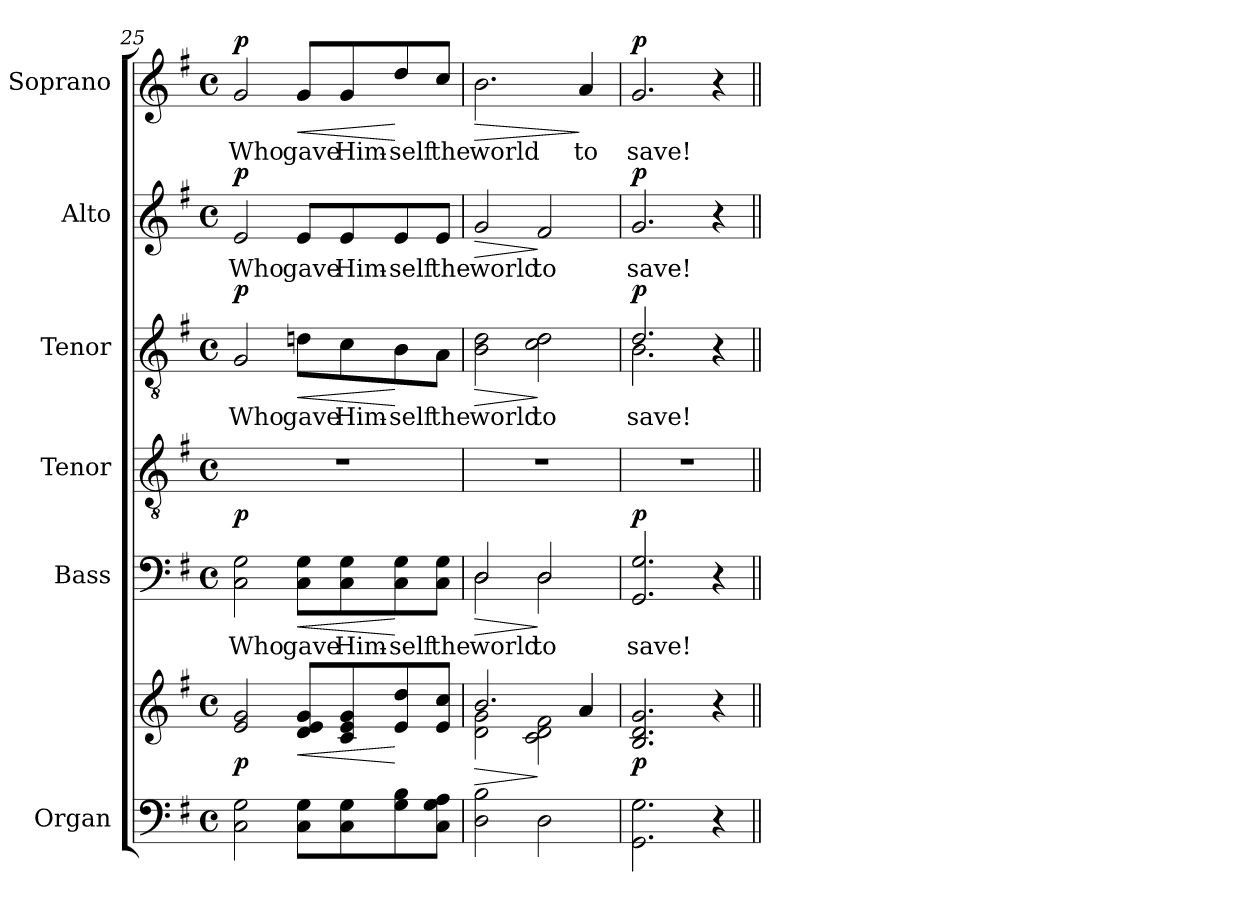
**kern	**kern	**dynam	**kern	**text	**dynam	**kern	**kern	**text	**dynam	**kern	**text	**dynam	**kern	**text	**dynam
*part6	*part6	*part6	*part5	*part5	*part5	*part4	*part3	*part3	*part3	*part2	*part2	*part2	*part1	*part1	*part1
*staff7	*staff6	*staff6/7	*staff5	*staff5	*staff5	*staff4	*staff3	*staff3	*staff3	*staff2	*staff2	*staff2	*staff1	*staff1	*staff1
*I"Organ	*	*	*I"Bass	*	*	*I"Tenor	*I"Tenor	*	*	*I"Alto	*	*	*I"Soprano	*	*
*I'Org.	*	*	*I'B.	*	*	*I'T.	*I'T.	*	*	*I'A.	*	*	*I'S.	*	*
*clefF4	*clefG2	*	*clefF4	*	*	*clefGv2	*clefGv2	*	*	*clefG2	*	*	*clefG2	*	*
*	*	*	*	*	*	*ITrd7c12	*ITrd7c12	*	*	*	*	*	*	*	*
*k[f#]	*k[f#]	*	*k[f#]	*	*	*k[f#]	*k[f#]	*	*	*k[f#]	*	*	*k[f#]	*	*
*G:	*G:	*	*G:	*	*	*G:	*G:	*	*	*G:	*	*	*G:	*	*
*M4/4	*M4/4	*	*M4/4	*	*	*M4/4	*M4/4	*	*	*M4/4	*	*	*M4/4	*	*
*met(c)	*met(c)	*	*met(c)	*	*	*met(c)	*met(c)	*	*	*met(c)	*	*	*met(c)	*	*
=25	=25	=25	=25	=25	=25	=25	=25	=25	=25	=25	=25	=25	=25	=25	=25
!	!	!	!	!LO:LY:b:color=#000000	!	!	!	!	!	!	!	!	!	!	!
!	!	!	!	!	!	!	!	!LO:LY:b:color=#000000	!	!	!	!	!	!	!
!	!	!	!	!	!	!	!	!	!	!	!LO:LY:b:color=#000000	!	!	!	!
!	!	!	!	!	!	!	!	!	!	!	!	!	!	!LO:LY:b:color=#000000	!
2Ci\ 2Gi	2ei/ 2gi	p	2Ci\ 2Gi	Who	p	1r	2GGi/	Who	p	2ei/	Who	p	2gi/	Who	p
!	!	!LO:HP:b	!	!	!	!	!	!	!	!	!	!	!	!	!
!	!	!	!	!LO:LY:b:color=#000000	!LO:HP:b	!	!	!	!	!	!	!	!	!	!
!	!	!	!	!	!	!	!	!LO:LY:b:color=#000000	!LO:HP:b	!	!	!	!	!	!
!	!	!	!	!	!	!	!	!	!	!	!LO:LY:b:color=#000000	!	!	!	!
!	!	!	!	!	!	!	!	!	!	!	!	!	!	!LO:LY:b:color=#000000	!LO:HP:b
8Ci\ 8GiL	8di/ 8ei 8giL	<	8Ci\ 8GiL	gave	<	.	8Dni\L	gave	<	8ei/L	gave	.	8gi/L	gave	<
!	!	!	!	!LO:LY:b:color=#000000	!	!	!	!	!	!	!	!	!	!	!
!	!	!	!	!	!	!	!	!LO:LY:b:color=#000000	!	!	!	!	!	!	!
!	!	!	!	!	!	!	!	!	!	!	!LO:LY:b:color=#000000	!	!	!	!
!	!	!	!	!	!	!	!	!	!	!	!	!	!	!LO:LY:b:color=#000000	!
8Ci\ 8Gi	8ci/ 8ei 8gi	.	8Ci\ 8Gi	Him-	.	.	8Ci\	Him-	.	8ei/	Him-	.	8gi/	Him-	.
!	!	!	!	!LO:LY:b:color=#000000	!	!	!	!	!	!	!	!	!	!	!
!	!	!	!	!	!	!	!	!LO:LY:b:color=#000000	!	!	!	!	!	!	!
!	!	!	!	!	!	!	!	!	!	!	!LO:LY:b:color=#000000	!	!	!	!
!	!	!	!	!	!	!	!	!	!	!	!	!	!	!LO:LY:b:color=#000000	!
8Gi\ 8Bi	8ei/ 8ddi	[	8Ci\ 8Gi	-self	[	.	8BBi\	-self	[	8ei/	-self	.	8ddi/	-self	[
!	!	!	!	!LO:LY:b:color=#000000	!	!	!	!	!	!	!	!	!	!	!
!	!	!	!	!	!	!	!	!LO:LY:b:color=#000000	!	!	!	!	!	!	!
!	!	!	!	!	!	!	!	!	!	!	!LO:LY:b:color=#000000	!	!	!	!
!	!	!	!	!	!	!	!	!	!	!	!	!	!	!LO:LY:b:color=#000000	!
8Ci\ 8Gi 8AiJ	8ei/ 8cciJ	.	8Ci\ 8GiJ	the	.	.	8AAi\J	the	.	8ei/J	the	.	8cci/J	the	.
=26	=26	=26	=26	=26	=26	=26	=26	=26	=26	=26	=26	=26	=26	=26	=26
*	*^	*	*	*	*	*	*	*	*	*	*	*	*	*	*
!	!	!	!LO:HP:b	!	!	!	!	!	!	!	!	!	!	!	!	!
*	*	*	*	*^	*	*	*	*	*	*	*	*	*	*	*	*
!	!	!	!	!	!	!LO:LY:b:color=#000000	!LO:HP:b	!	!	!	!	!	!	!	!	!	!
!	!	!	!	!	!	!	!	!	!	!LO:LY:b:color=#000000	!LO:HP:b	!	!	!	!	!	!
!	!	!	!	!	!	!	!	!	!	!	!	!	!LO:LY:b:color=#000000	!LO:HP:b	!	!	!
!	!	!	!	!	!	!	!	!	!	!	!	!	!	!	!	!LO:LY:b:color=#000000	!LO:HP:b
2Di\ 2Bi	2.bi/	2di\ 2gi	>	2Di/	2Di\	world	>	1r	2BBi\ 2Di	world	>	2gi/	world	>	2.bi\	world	>
!	!	!	!	!	!	!LO:LY:b:color=#000000	!	!	!	!	!	!	!	!	!	!	!
!	!	!	!	!	!	!	!	!	!	!LO:LY:b:color=#000000	!	!	!	!	!	!	!
!	!	!	!	!	!	!	!	!	!	!	!	!	!LO:LY:b:color=#000000	!	!	!	!
2Di\	.	2ci\ 2di 2f#i	]	2Di/	2Di\	to	]	.	2Ci\ 2Di	to	]	2f#i/	to	]	.	.	.
!	!	!	!	!	!	!	!	!	!	!	!	!	!	!	!	!LO:LY:b:color=#000000	!
.	4ai/	.	.	.	.	.	.	.	.	.	.	.	.	.	4ai/	to	]
*	*v	*v	*	*	*	*	*	*	*	*	*	*	*	*	*	*	*
*	*	*	*v	*v	*	*	*	*	*	*	*	*	*	*	*	*
=27	=27	=27	=27	=27	=27	=27	=27	=27	=27	=27	=27	=27	=27	=27	=27
!	!	!	!	!LO:LY:b:color=#000000	!	!	!	!	!	!	!	!	!	!	!
*	*	*	*	*	*	*	*^	*	*	*	*	*	*	*	*
!	!	!	!	!	!	!	!	!	!LO:LY:b:color=#000000	!	!	!	!	!	!	!
!	!	!	!	!	!	!	!	!	!	!	!	!LO:LY:b:color=#000000	!	!	!	!
!	!	!	!	!	!	!	!	!	!	!	!	!	!	!	!LO:LY:b:color=#000000	!
2.GGi\ 2.Gi	2.Bi/ 2.di 2.gi	p	2.GGi/ 2.Gi	save!	p	1r	2.Di/	2.BBi\	save!	p	2.gi/	save!	p	2.gi/	save!	p
4r	4r	.	4r	.	.	.	4r	4ryy	.	.	4r	.	.	4r	.	.
*	*	*	*	*	*	*	*v	*v	*	*	*	*	*	*	*	*
=||	=||	=||	=||	=||	=||	=||	=||	=||	=||	=||	=||	=||	=||	=||	=||
*-	*-	*-	*-	*-	*-	*-	*-	*-	*-	*-	*-	*-	*-	*-	*-
